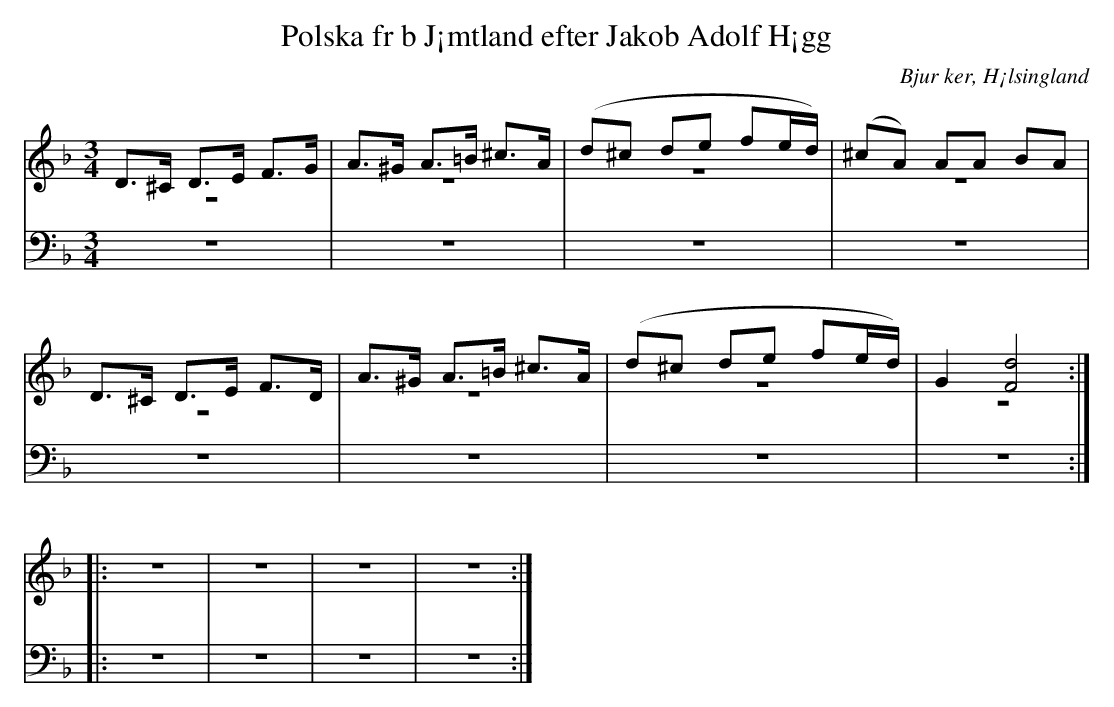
X:1
T: Polska fr b J¡mtland efter Jakob Adolf H¡gg
O: Bjur ker, H¡lsingland
M: 3/4
L: 1/8
K: Dm
V:1
V:2 merge
V:3
V:4 merge
V:1
D>^C D>E F>G|A>^G A>=B ^c>A|(d^c de fe/d/)|(^cA) AA BA|
D>^C D>E F>D|A>^G A>=B ^c>A|(d^c de fe/d/)|G2 [F4d4]:|
|:z6|z6|z6|z6:|
V:2
z6|z6|z6|z6|
z6|z6|z6|z6:|
|:z6|z6|z6|z6:|
V:3 clef=bass
z6|z6|z6|z6|
z6|z6|z6|z6:|
|:z6|z6|z6|z6:|
V:4 clef=bass
z6|z6|z6|z6|
z6|z6|z6|z6:|
|:z6|z6|z6|z6:|
